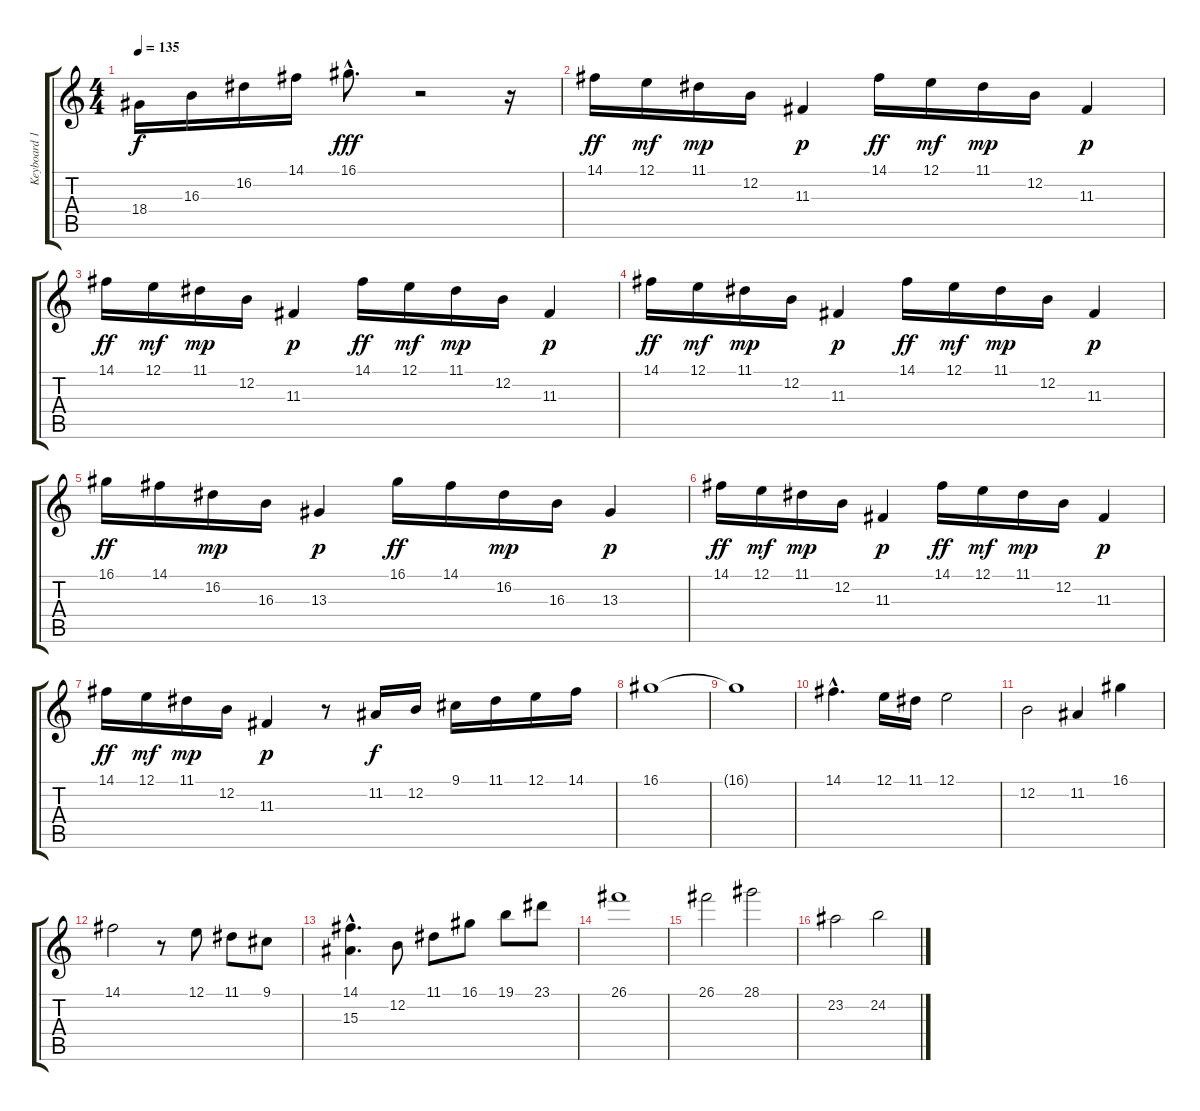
\track ("Keyboard 1" "Keyboard 1") {instrument stringensemble1}
\staff {score tabs}
\tuning (E4 B3 G3 D3 A2 E2) {hide}
\ts (4 4)
\tempo 135
\clef g2
\ks c
18.4.16{dy f} 16.3.16 16.2.16 14.1.16 16.1{hac}.8{d dy fff} r.2 r.16 |
14.1.16{dy ff} 12.1.16{dy mf} 11.1.16{dy mp} 12.2.16 11.3.4{dy p} 14.1.16{dy ff} 12.1.16{dy mf} 11.1.16{dy mp} 12.2.16 11.3.4{dy p} |
14.1.16{dy ff} 12.1.16{dy mf} 11.1.16{dy mp} 12.2.16 11.3.4{dy p} 14.1.16{dy ff} 12.1.16{dy mf} 11.1.16{dy mp} 12.2.16 11.3.4{dy p} |
14.1.16{dy ff} 12.1.16{dy mf} 11.1.16{dy mp} 12.2.16 11.3.4{dy p} 14.1.16{dy ff} 12.1.16{dy mf} 11.1.16{dy mp} 12.2.16 11.3.4{dy p} |
16.1.16{dy ff} 14.1.16 16.2.16{dy mp} 16.3.16 13.3.4{dy p} 16.1.16{dy ff} 14.1.16 16.2.16{dy mp} 16.3.16 13.3.4{dy p} |
14.1.16{dy ff} 12.1.16{dy mf} 11.1.16{dy mp} 12.2.16 11.3.4{dy p} 14.1.16{dy ff} 12.1.16{dy mf} 11.1.16{dy mp} 12.2.16 11.3.4{dy p} |
14.1.16{dy ff} 12.1.16{dy mf} 11.1.16{dy mp} 12.2.16 11.3.4{dy p} r.8 11.2.16{dy f} 12.2.16 9.1.16 11.1.16 12.1.16 14.1.16 |
16.1.1 |
16.1{t}.1 |
14.1{hac}.4{d} 12.1.16 11.1.16 12.1.2 |
12.2.2 11.2.4 16.1.4 |
14.1.2 r.8 12.1.8 11.1.8 9.1.8 |
(14.1{hac} 15.3{hac}).4{d} 12.2.8 11.1.8 16.1.8 19.1.8 23.1.8 |
26.1.1 |
26.1.2 28.1.2 |
23.2.2 24.2.2
